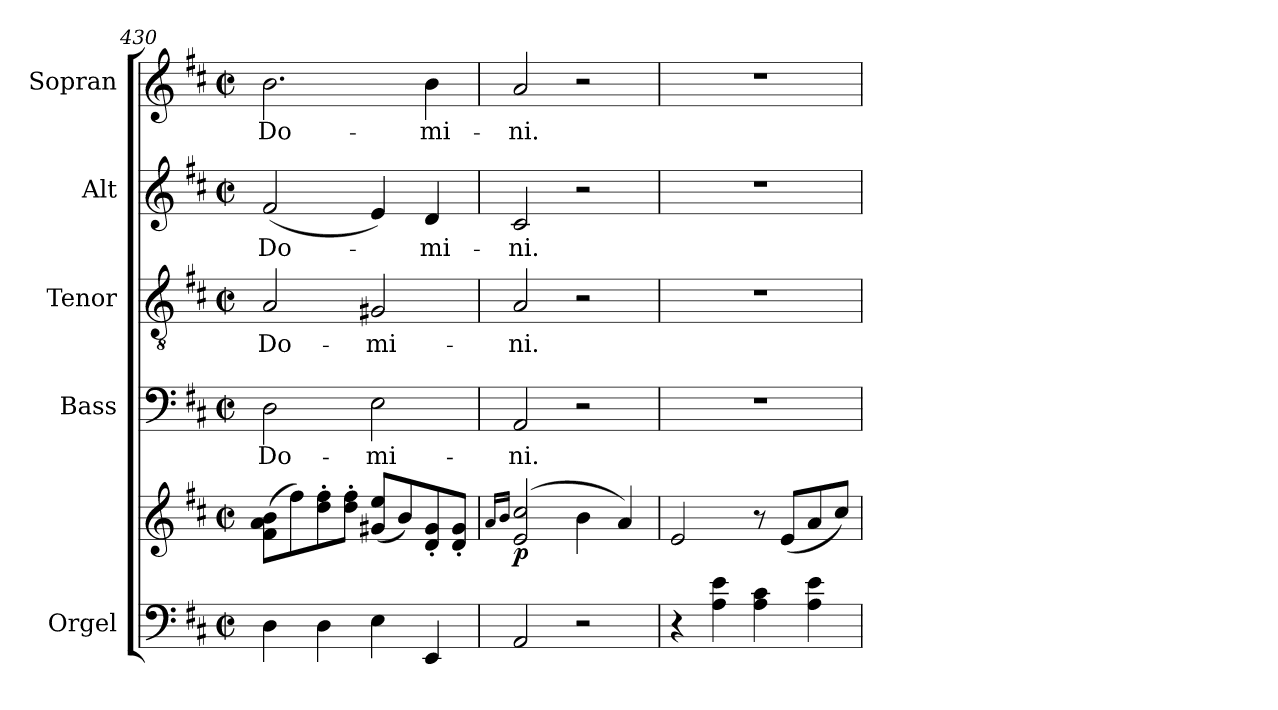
**kern	**kern	**dynam	**kern	**text	**kern	**text	**kern	**text	**kern	**text
*part5	*part5	*part5	*part4	*part4	*part3	*part3	*part2	*part2	*part1	*part1
*staff6	*staff5	*staff5/6	*staff4	*staff4	*staff3	*staff3	*staff2	*staff2	*staff1	*staff1
*I"Orgel	*	*	*I"Bass	*	*I"Tenor	*	*I"Alt	*	*I"Sopran	*
*I'Org.	*	*	*I'B.	*	*I'T.	*	*I'A.	*	*I'S.	*
*clefF4	*clefG2	*	*clefF4	*	*clefGv2	*	*clefG2	*	*clefG2	*
*k[f#c#]	*k[f#c#]	*	*k[f#c#]	*	*k[f#c#]	*	*k[f#c#]	*	*k[f#c#]	*
*D:	*D:	*	*D:	*	*D:	*	*D:	*	*D:	*
*M2/2	*M2/2	*	*M2/2	*	*M2/2	*	*M2/2	*	*M2/2	*
*met(c|)	*met(c|)	*	*met(c|)	*	*met(c|)	*	*met(c|)	*	*met(c|)	*
=430	=430	=430	=430	=430	=430	=430	=430	=430	=430	=430
!	!	!	!	!LO:LY:b	!	!LO:LY:b	!	!LO:LY:b	!	!LO:LY:b
4D\	(>8f#\ 8a\ 8b\L	.	2D\	Do-	2A/	Do-	(<2f#/	Do-	2.b\	Do-
.	8ff#\)	.	.	.	.	.	.	.	.	.
4D\	8dd\'> 8ff#\'>	.	.	.	.	.	.	.	.	.
.	8dd\'> 8ff#\'>J	.	.	.	.	.	.	.	.	.
!	!	!	!	!LO:LY:b	!	!LO:LY:b	!	!	!	!
4E\	(<8g#X/ 8ee/L	.	2E\	-mi-	2G#X/	-mi-	4e/)	.	.	.
.	8b/)	.	.	.	.	.	.	.	.	.
!	!	!	!	!	!	!	!	!LO:LY:b	!	!LO:LY:b
4EE/	8d/'< 8g#/'<	.	.	.	.	.	4d/	-mi-	4b\	-mi-
.	8d/'< 8g#/'<J	.	.	.	.	.	.	.	.	.
=431	=431	=431	=431	=431	=431	=431	=431	=431	=431	=431
.	16qa/LL	.	.	.	.	.	.	.	.	.
.	16qb/JJ	.	.	.	.	.	.	.	.	.
!	!	!LO:DY:b	!	!LO:LY:b	!	!LO:LY:b	!	!LO:LY:b	!	!LO:LY:b
2AA/	(2e/ 2cc#/	p	2AA/	-ni.	2A/	-ni.	2c#/	-ni.	2a/	-ni.
2r	4b\	.	2r	.	2r	.	2r	.	2r	.
.	4a/)	.	.	.	.	.	.	.	.	.
=432	=432	=432	=432	=432	=432	=432	=432	=432	=432	=432
4r	2e/	.	1r	.	1r	.	1r	.	1r	.
4A\ 4e\	.	.	.	.	.	.	.	.	.	.
4A\ 4c#\	8r	.	.	.	.	.	.	.	.	.
.	(<8e/L	.	.	.	.	.	.	.	.	.
4A\ 4e\	8a/	.	.	.	.	.	.	.	.	.
.	8cc#/J)	.	.	.	.	.	.	.	.	.
=	=	=	=	=	=	=	=	=	=	=
*-	*-	*-	*-	*-	*-	*-	*-	*-	*-	*-
